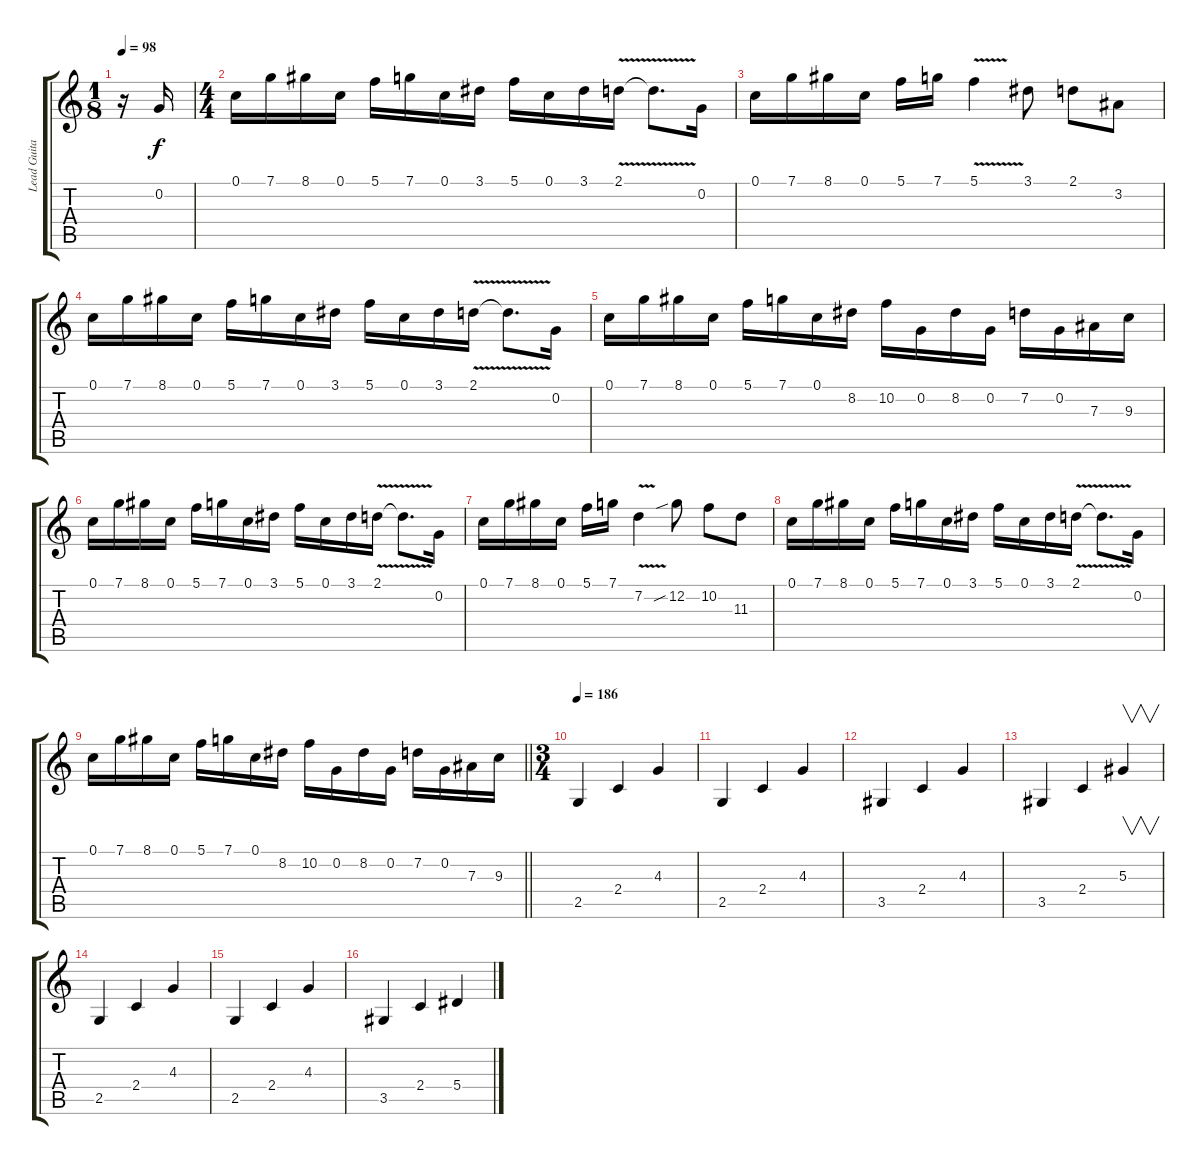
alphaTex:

\track ("Lead Guitar 2" "Lead Guita") {instrument distortionguitar}
\staff {score tabs}
\tuning (C4 G3 Eb3 Bb2 F2 C2) {hide}
\ts (1 8)
\tempo 98
\clef g2
\ks c
r.16{dy f instrument distortionguitar} 0.2.16 |
\ts (4 4)
0.1.16 7.1.16 8.1.16 0.1.16 5.1.16 7.1.16 0.1.16 3.1.16 5.1.16 0.1.16 3.1.16 2.1{v}.16 2.1{v t}.8{d} 0.2.16 |
0.1.16 7.1.16 8.1.16 0.1.16 5.1.16 7.1.16 5.1{v}.4 3.1.8 2.1.8 3.2.8 |
0.1.16 7.1.16 8.1.16 0.1.16 5.1.16 7.1.16 0.1.16 3.1.16 5.1.16 0.1.16 3.1.16 2.1{v}.16 2.1{v t}.8{d} 0.2.16 |
0.1.16 7.1.16 8.1.16 0.1.16 5.1.16 7.1.16 0.1.16 8.2.16 10.2.16 0.2.16 8.2.16 0.2.16 7.2.16 0.2.16 7.3.16 9.3.16 |
0.1.16 7.1.16 8.1.16 0.1.16 5.1.16 7.1.16 0.1.16 3.1.16 5.1.16 0.1.16 3.1.16 2.1{v}.16 2.1{v t}.8{d} 0.2.16 |
0.1.16 7.1.16 8.1.16 0.1.16 5.1.16 7.1.16 7.2{v}.4 12.2{sib}.8 10.2.8 11.3.8 |
0.1.16 7.1.16 8.1.16 0.1.16 5.1.16 7.1.16 0.1.16 3.1.16 5.1.16 0.1.16 3.1.16 2.1{v}.16 2.1{v t}.8{d} 0.2.16 |
\barLineRight lightlight
0.1.16 7.1.16 8.1.16 0.1.16 5.1.16 7.1.16 0.1.16 8.2.16 10.2.16 0.2.16 8.2.16 0.2.16 7.2.16 0.2.16 7.3.16 9.3.16 |
\ts (3 4)
\tempo 186
2.5.4 2.4.4 4.3.4 |
2.5.4 2.4.4 4.3.4 |
3.5.4 2.4.4 4.3.4 |
3.5.4 2.4.4 5.3.4{v} |
2.5.4 2.4.4 4.3.4 |
2.5.4 2.4.4 4.3.4 |
3.5.4 2.4.4 5.4.4
